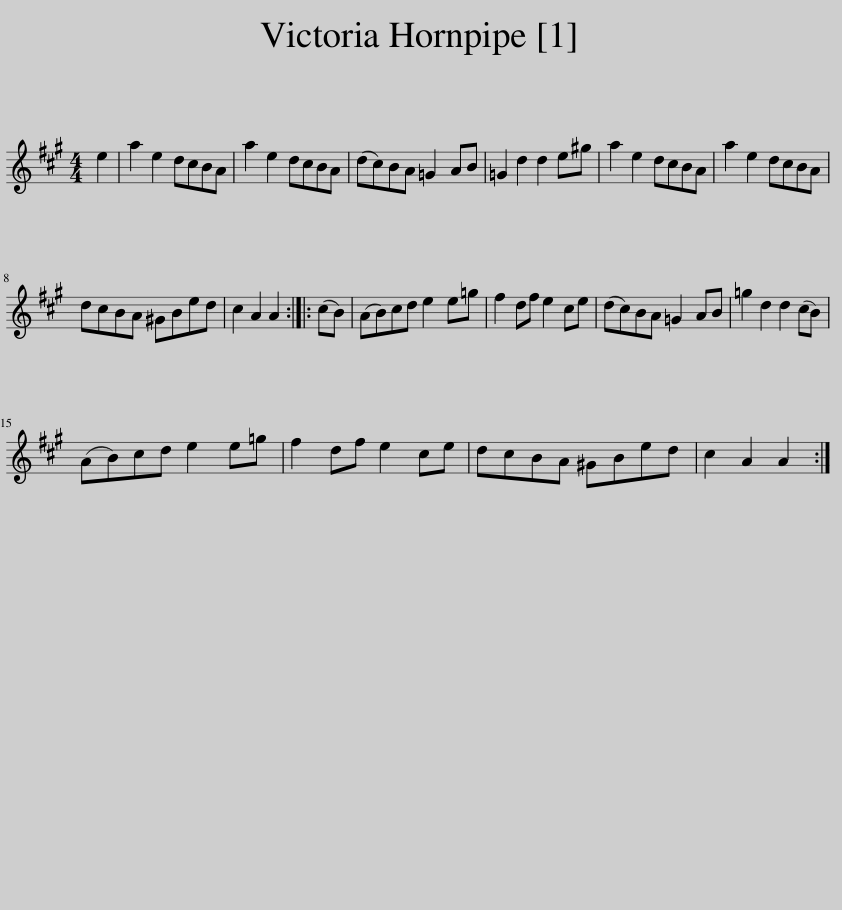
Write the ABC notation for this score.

X:1
L:1/8
M:4/4
I:linebreak $
K:A
V:1 treble
V:1
 e2 | a2 e2 dcBA | a2 e2 dcBA | (dc)BA =G2 AB | =G2 d2 d2 e^g | %5
 a2 e2 dcBA | a2 e2 dcBA |$ dcBA ^GBed | c2 A2 A2 :: (cB) | %10
 (AB)cd e2 e=g | f2 df e2 ce | (dc)BA =G2 AB | =g2 d2 d2 (cB) |$ (AB)cd e2 e=g | %15
 f2 df e2 ce | dcBA ^GBed | c2 A2 A2 :| %18
